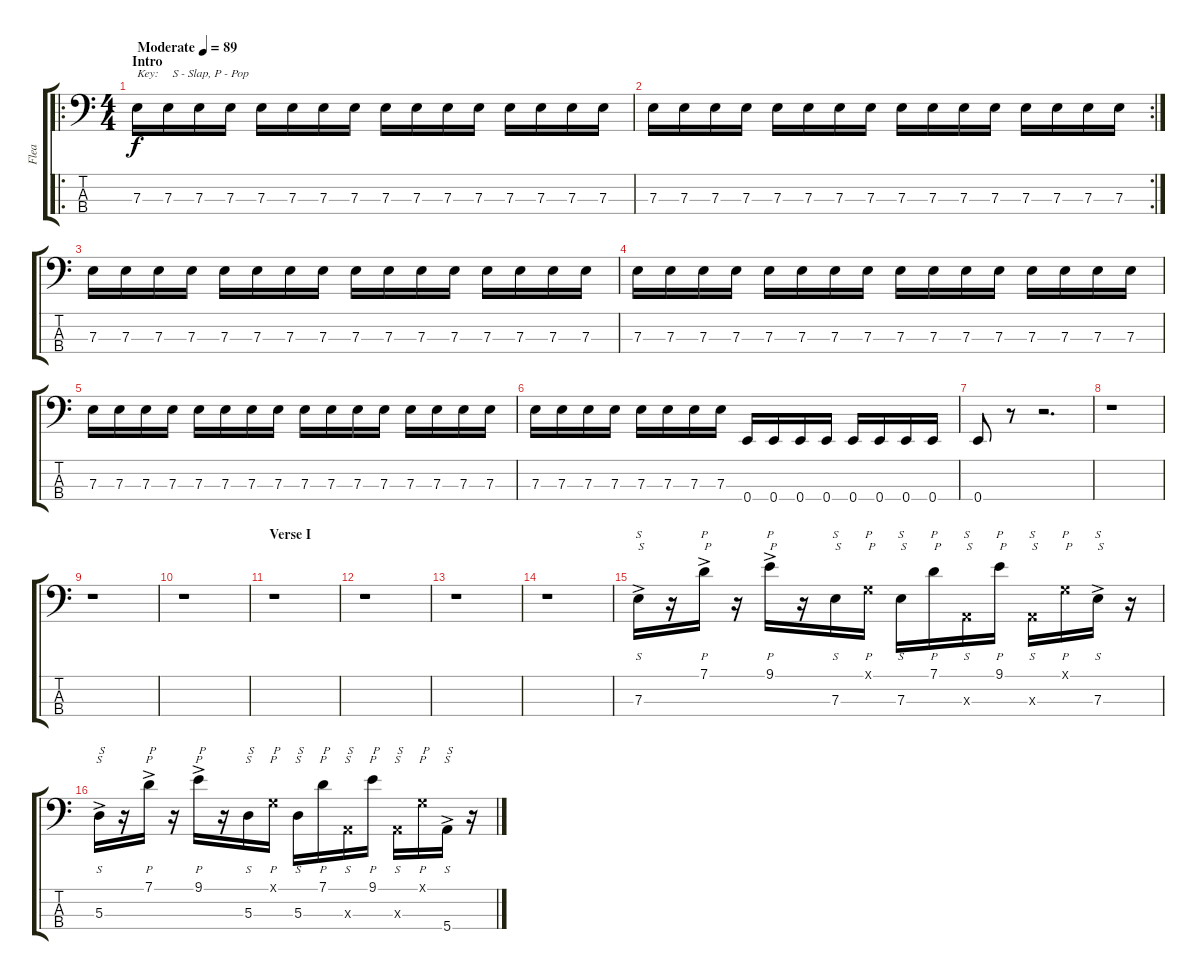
\track ("Flea" "Flea") {instrument electricbassfinger}
\staff {score tabs}
\tuning (G2 D2 A1 E1) {hide}
\ro
\ts (4 4)
\section ("" "Intro")
\tempo (89 "Moderate")
\clef f4
\ks c
7.3.16{txt "Key:     S - Slap, P - Pop" dy f instrument electricbassfinger} 7.3.16 7.3.16 7.3.16 7.3.16 7.3.16 7.3.16 7.3.16 7.3.16 7.3.16 7.3.16 7.3.16 7.3.16 7.3.16 7.3.16 7.3.16 |
\rc 2
7.3.16 7.3.16 7.3.16 7.3.16 7.3.16 7.3.16 7.3.16 7.3.16 7.3.16 7.3.16 7.3.16 7.3.16 7.3.16 7.3.16 7.3.16 7.3.16 |
7.3.16 7.3.16 7.3.16 7.3.16 7.3.16 7.3.16 7.3.16 7.3.16 7.3.16 7.3.16 7.3.16 7.3.16 7.3.16 7.3.16 7.3.16 7.3.16 |
7.3.16 7.3.16 7.3.16 7.3.16 7.3.16 7.3.16 7.3.16 7.3.16 7.3.16 7.3.16 7.3.16 7.3.16 7.3.16 7.3.16 7.3.16 7.3.16 |
7.3.16 7.3.16 7.3.16 7.3.16 7.3.16 7.3.16 7.3.16 7.3.16 7.3.16 7.3.16 7.3.16 7.3.16 7.3.16 7.3.16 7.3.16 7.3.16 |
7.3.16 7.3.16 7.3.16 7.3.16 7.3.16 7.3.16 7.3.16 7.3.16 0.4.16 0.4.16 0.4.16 0.4.16 0.4.16 0.4.16 0.4.16 0.4.16 |
0.4.8 r.8 r.2{d} |
r.1 |
r.1 |
r.1 |
\section ("" "Verse I")
r.1 |
r.1 |
r.1 |
r.1 |
7.3{ac}.16{s txt "S"} r.16 7.1{ac}.16{p txt "P"} r.16 9.1{ac}.16{p txt "P"} r.16 7.3.16{s txt "S"} 0.1{x}.16{p txt "P"} 7.3.16{s txt "S"} 7.1.16{p txt "P"} 0.3{x}.16{s txt "S"} 9.1.16{p txt "P"} 0.3{x}.16{s txt "S"} 0.1{x}.16{p txt "P"} 7.3{ac}.16{s txt "S"} r.16 |
5.3{ac}.16{s txt "S"} r.16 7.1{ac}.16{p txt "P"} r.16 9.1{ac}.16{p txt "P"} r.16 5.3.16{s txt "S"} 0.1{x}.16{p txt "P"} 5.3.16{s txt "S"} 7.1.16{p txt "P"} 0.3{x}.16{s txt "S"} 9.1.16{p txt "P"} 0.3{x}.16{s txt "S"} 0.1{x}.16{p txt "P"} 5.4{ac}.16{s txt "S"} r.16
